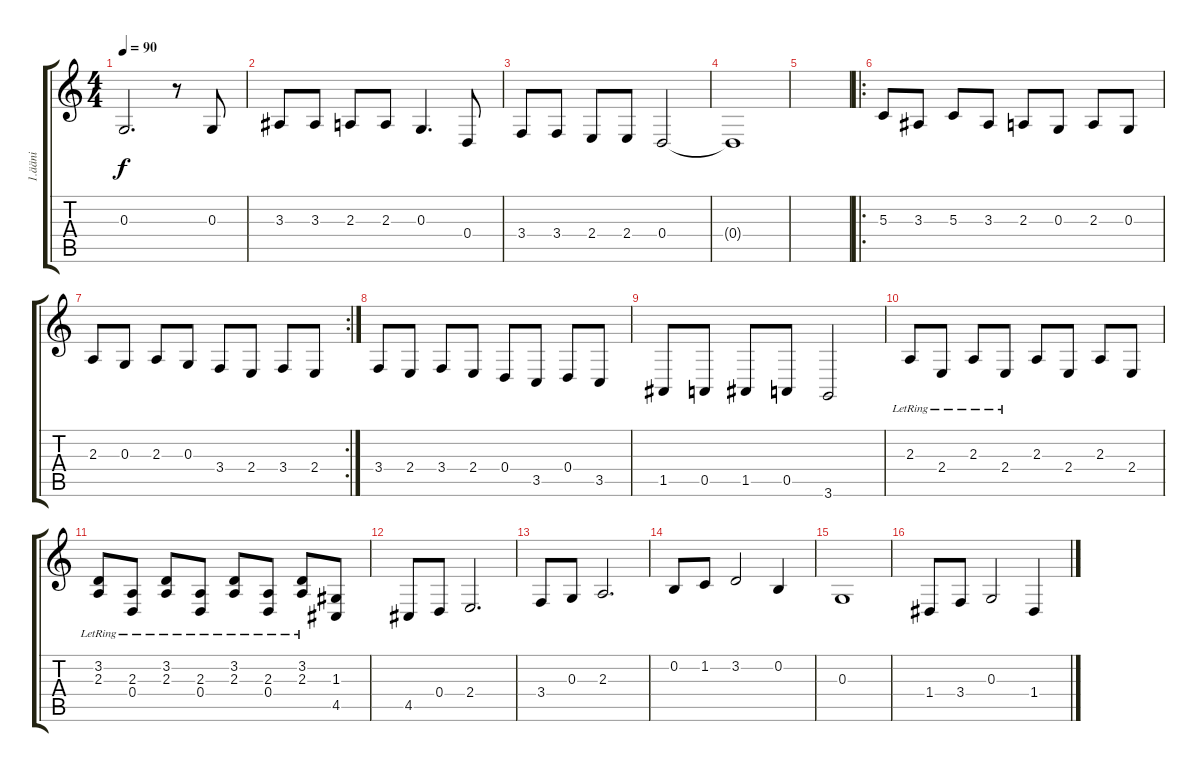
\track ("1.ääni" "1.ääni") {instrument flute}
\staff {score tabs}
\tuning (E4 B3 G3 D3 A2 E2) {hide}
\ts (4 4)
\tempo 90
\clef g2
\ks c
0.3{t}.2{d dy f} r.8 0.3.8 |
3.3.8 3.3.8 2.3.8 2.3.8 0.3.4{d} 0.4.8 |
3.4.8 3.4.8 2.4.8 2.4.8 0.4.2 |
0.4{t}.1 |
|
\ro
5.3.8{volume 16 instrument brightacousticpiano} 3.3.8 5.3.8 3.3.8 2.3.8 0.3.8 2.3.8 0.3.8 |
\rc 2
2.3.8 0.3.8 2.3.8 0.3.8 3.4.8 2.4.8 3.4.8 2.4.8 |
3.4.8 2.4.8 3.4.8 2.4.8 0.4.8 3.5.8 0.4.8 3.5.8 |
1.5.8 0.5.8 1.5.8 0.5.8 3.6.2 |
2.3{lr}.8 2.4{lr}.8 2.3{lr}.8 2.4{lr}.8 2.3.8 2.4.8 2.3.8 2.4.8 |
(3.2 2.3{lr}).8 (2.3 0.4{lr}).8 (3.2 2.3{lr}).8 (2.3 0.4{lr}).8 (3.2 2.3{lr}).8 (2.3 0.4{lr}).8 (3.2 2.3{lr}).8 (1.3 4.5).8 |
4.5.8{instrument flute} 0.4.8 2.4.2{d} |
3.4.8 0.3.8 2.3.2{d} |
0.2.8 1.2.8 3.2.2 0.2.4 |
0.3.1 |
1.4.8 3.4.8 0.3.2 1.4.4
